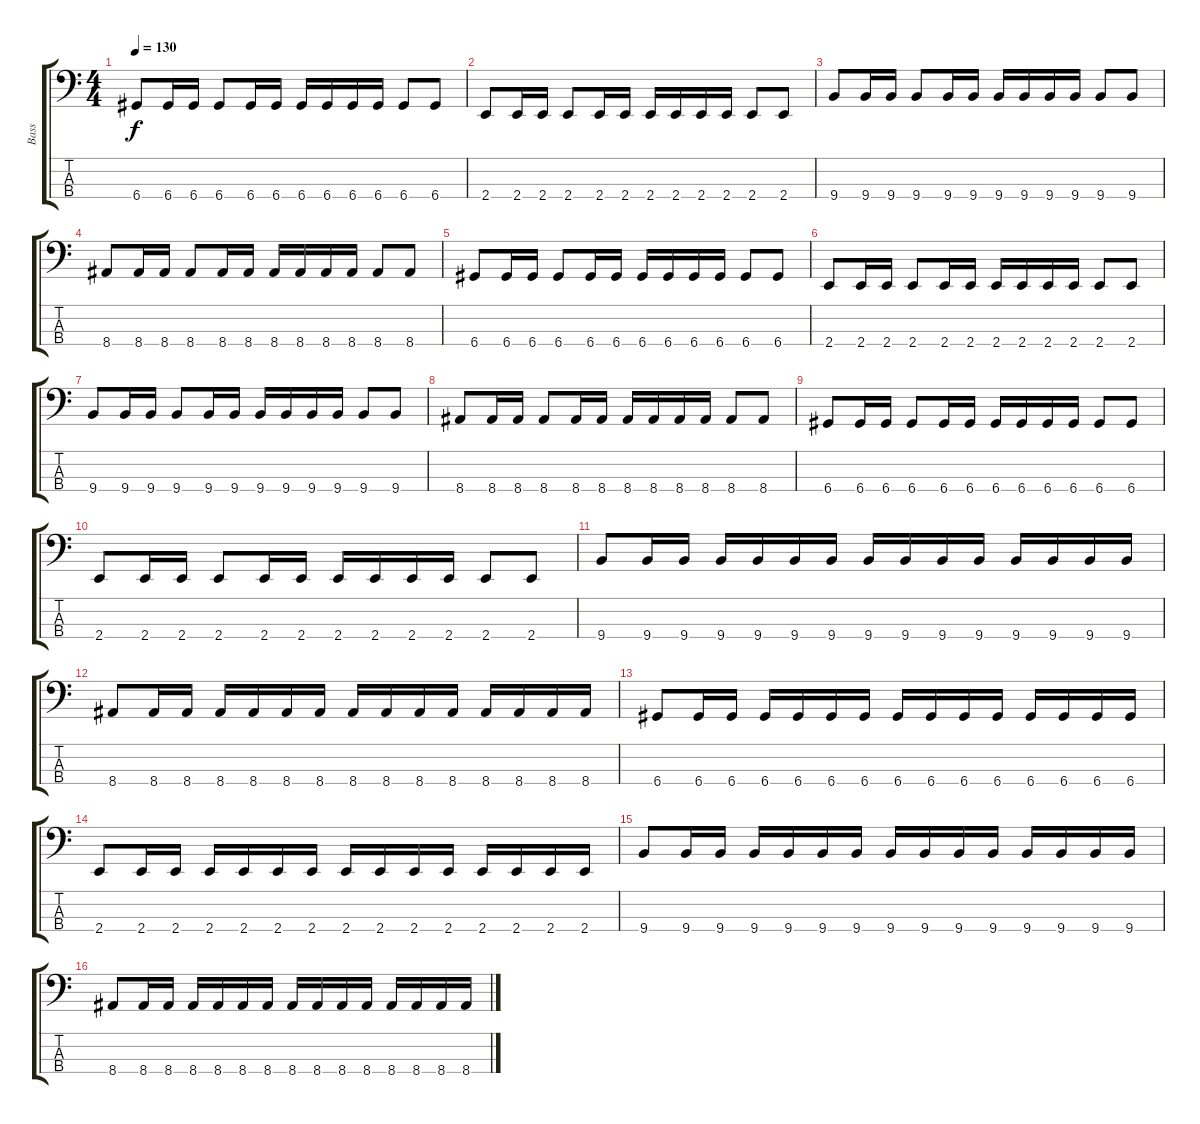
\track ("Bass" "Bass") {instrument electricbasspick}
\staff {score tabs}
\tuning (G2 D2 A1 D1) {hide}
\ts (4 4)
\tempo 130
\clef f4
\ks c
6.4.8{dy f} 6.4.16 6.4.16 6.4.8 6.4.16 6.4.16 6.4.16 6.4.16 6.4.16 6.4.16 6.4.8 6.4.8 |
2.4.8 2.4.16 2.4.16 2.4.8 2.4.16 2.4.16 2.4.16 2.4.16 2.4.16 2.4.16 2.4.8 2.4.8 |
9.4.8 9.4.16 9.4.16 9.4.8 9.4.16 9.4.16 9.4.16 9.4.16 9.4.16 9.4.16 9.4.8 9.4.8 |
8.4.8 8.4.16 8.4.16 8.4.8 8.4.16 8.4.16 8.4.16 8.4.16 8.4.16 8.4.16 8.4.8 8.4.8 |
6.4.8 6.4.16 6.4.16 6.4.8 6.4.16 6.4.16 6.4.16 6.4.16 6.4.16 6.4.16 6.4.8 6.4.8 |
2.4.8 2.4.16 2.4.16 2.4.8 2.4.16 2.4.16 2.4.16 2.4.16 2.4.16 2.4.16 2.4.8 2.4.8 |
9.4.8 9.4.16 9.4.16 9.4.8 9.4.16 9.4.16 9.4.16 9.4.16 9.4.16 9.4.16 9.4.8 9.4.8 |
8.4.8 8.4.16 8.4.16 8.4.8 8.4.16 8.4.16 8.4.16 8.4.16 8.4.16 8.4.16 8.4.8 8.4.8 |
6.4.8 6.4.16 6.4.16 6.4.8 6.4.16 6.4.16 6.4.16 6.4.16 6.4.16 6.4.16 6.4.8 6.4.8 |
2.4.8 2.4.16 2.4.16 2.4.8 2.4.16 2.4.16 2.4.16 2.4.16 2.4.16 2.4.16 2.4.8 2.4.8 |
9.4.8 9.4.16 9.4.16 9.4.16 9.4.16 9.4.16 9.4.16 9.4.16 9.4.16 9.4.16 9.4.16 9.4.16 9.4.16 9.4.16 9.4.16 |
8.4.8 8.4.16 8.4.16 8.4.16 8.4.16 8.4.16 8.4.16 8.4.16 8.4.16 8.4.16 8.4.16 8.4.16 8.4.16 8.4.16 8.4.16 |
6.4.8 6.4.16 6.4.16 6.4.16 6.4.16 6.4.16 6.4.16 6.4.16 6.4.16 6.4.16 6.4.16 6.4.16 6.4.16 6.4.16 6.4.16 |
2.4.8 2.4.16 2.4.16 2.4.16 2.4.16 2.4.16 2.4.16 2.4.16 2.4.16 2.4.16 2.4.16 2.4.16 2.4.16 2.4.16 2.4.16 |
9.4.8 9.4.16 9.4.16 9.4.16 9.4.16 9.4.16 9.4.16 9.4.16 9.4.16 9.4.16 9.4.16 9.4.16 9.4.16 9.4.16 9.4.16 |
8.4.8 8.4.16 8.4.16 8.4.16 8.4.16 8.4.16 8.4.16 8.4.16 8.4.16 8.4.16 8.4.16 8.4.16 8.4.16 8.4.16 8.4.16
